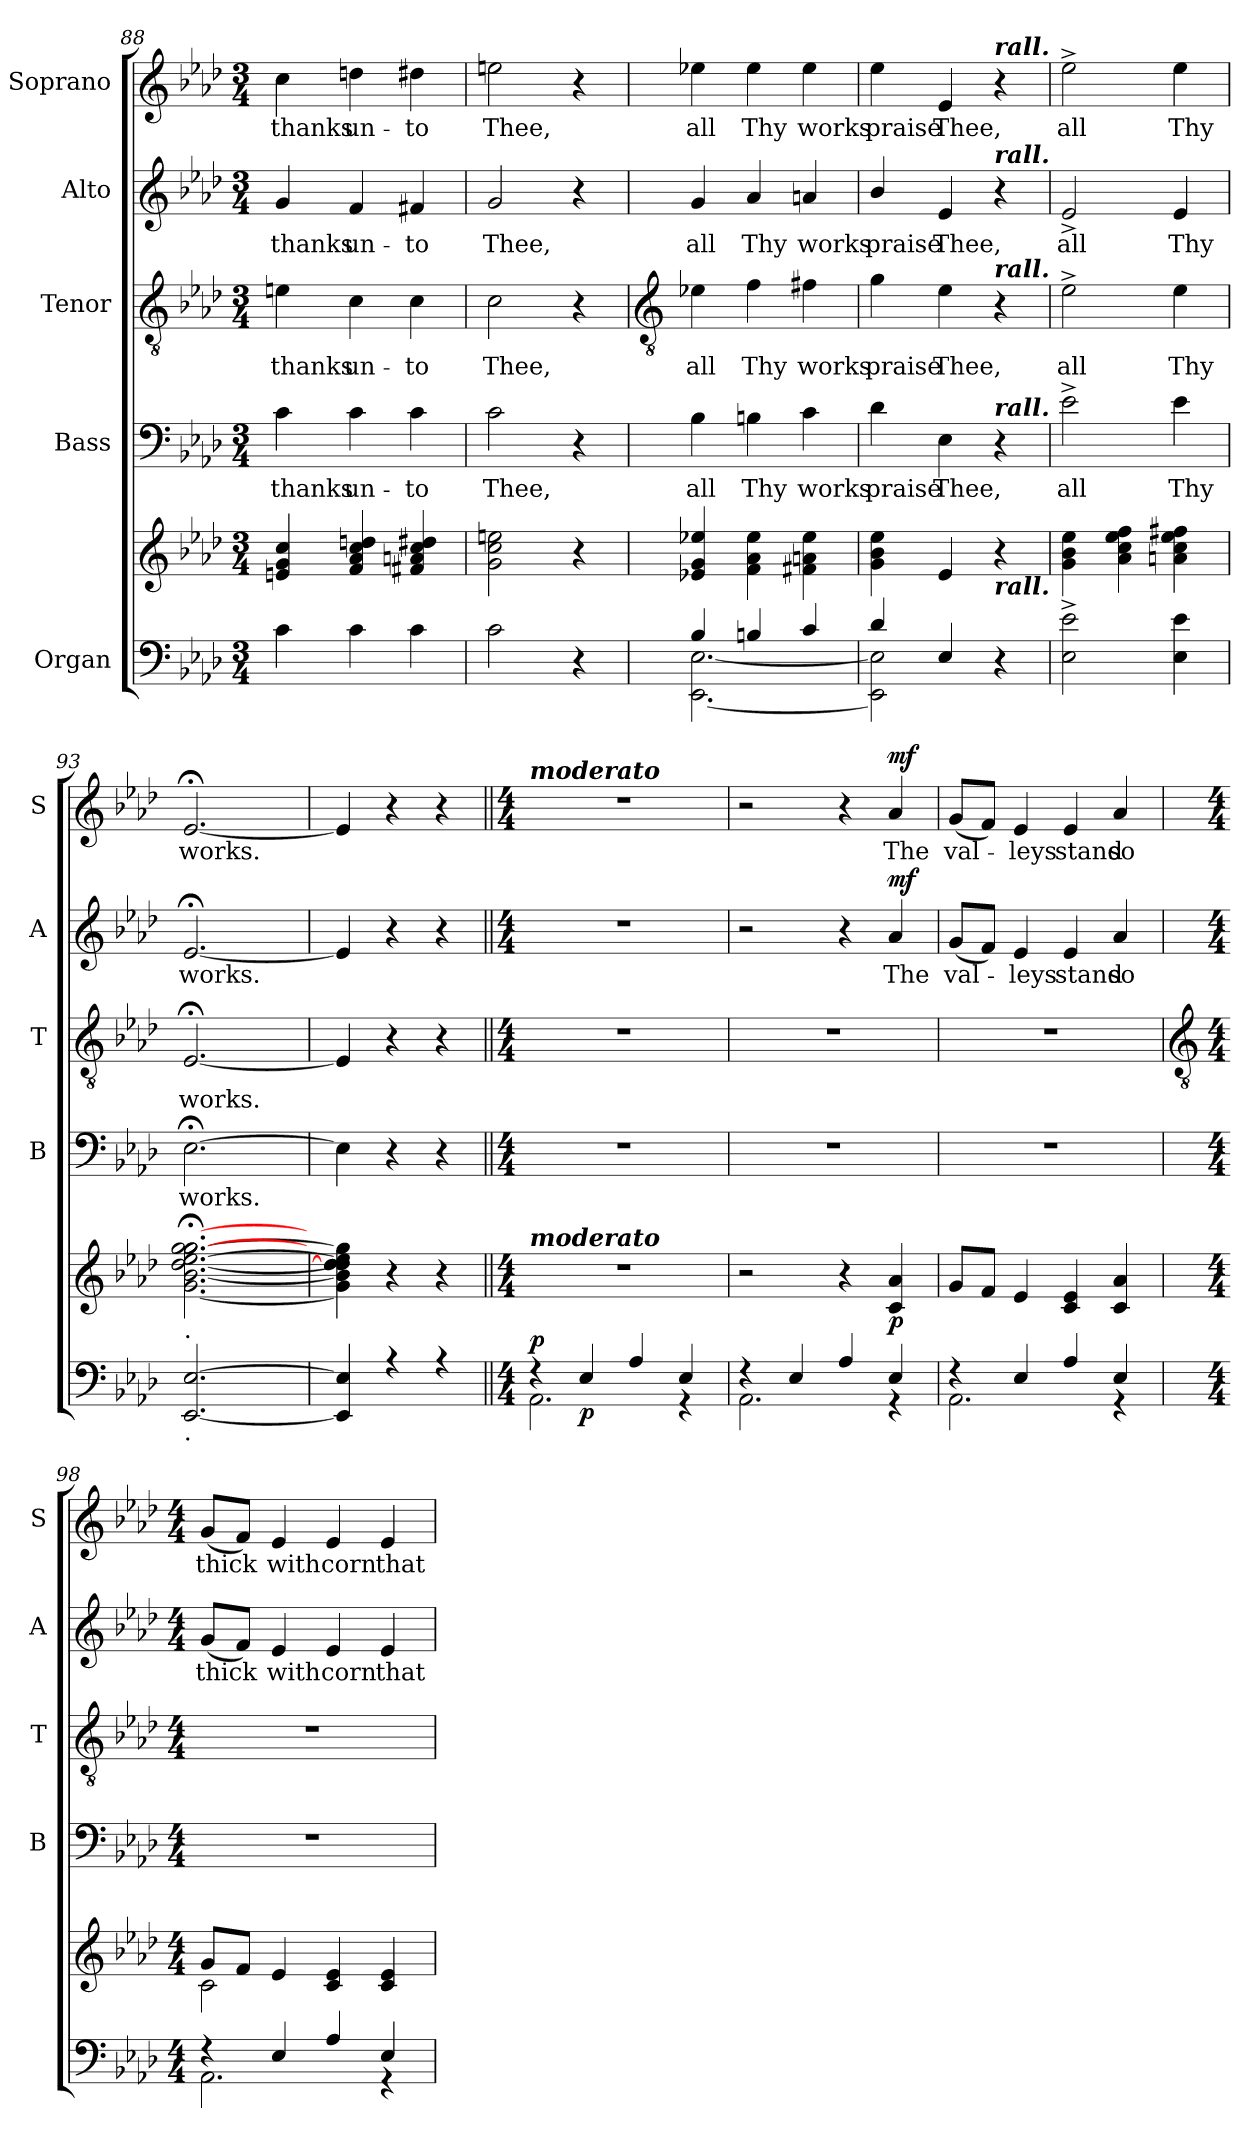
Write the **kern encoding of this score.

**kern	**kern	**dynam	**kern	**text	**kern	**text	**kern	**text	**dynam	**kern	**text	**dynam
*part5	*part5	*part5	*part4	*part4	*part3	*part3	*part2	*part2	*part2	*part1	*part1	*part1
*staff6	*staff5	*staff5/6	*staff4	*staff4	*staff3	*staff3	*staff2	*staff2	*staff2	*staff1	*staff1	*staff1
*I"Organ	*	*	*I"Bass	*	*I"Tenor	*	*I"Alto	*	*	*I"Soprano	*	*
*	*	*	*I'B	*	*I'T	*	*I'A	*	*	*I'S	*	*
*clefF4	*clefG2	*	*clefF4	*	*clefGv2	*	*clefG2	*	*	*clefG2	*	*
*k[b-e-a-d-]	*k[b-e-a-d-]	*	*k[b-e-a-d-]	*	*k[b-e-a-d-]	*	*k[b-e-a-d-]	*	*	*k[b-e-a-d-]	*	*
*A-:	*A-:	*	*A-:	*	*A-:	*	*A-:	*	*	*A-:	*	*
*M3/4	*M3/4	*	*M3/4	*	*M3/4	*	*M3/4	*	*	*M3/4	*	*
=88	=88	=88	=88	=88	=88	=88	=88	=88	=88	=88	=88	=88
!	!	!	!	!LO:LY:b	!	!LO:LY:b	!	!LO:LY:b	!	!	!LO:LY:b	!
4c\	4en/ 4g/ 4cc/	.	4c\	thanks	4en\	thanks	4g/	thanks	.	4cc\	thanks	.
!	!	!	!	!LO:LY:b	!	!LO:LY:b	!	!LO:LY:b	!	!	!LO:LY:b	!
4c\	4f/ 4a-/ 4cc/ 4ddn/	.	4c\	un-	4c\	un-	4f/	un-	.	4ddn\	un-	.
!	!	!	!	!LO:LY:b	!	!LO:LY:b	!	!LO:LY:b	!	!	!LO:LY:b	!
4c\	4f#X/ 4an/ 4cc/ 4dd#X/	.	4c\	-to	4c\	-to	4f#X/	-to	.	4dd#X\	-to	.
=89	=89	=89	=89	=89	=89	=89	=89	=89	=89	=89	=89	=89
!	!	!	!	!LO:LY:b	!	!LO:LY:b	!	!LO:LY:b	!	!	!LO:LY:b	!
2c\	2g\ 2cc\ 2een\	.	2c\	Thee,	2c\	Thee,	2g/	Thee,	.	2een\	Thee,	.
4r	4r	.	4r	.	4r	.	4r	.	.	4r	.	.
!!LO:LB:g=z
=90	=90	=90	=90	=90	=90	=90	=90	=90	=90	=90	=90	=90
*	*	*	*	*	*clefGv2	*	*	*	*	*	*	*
*^	*	*	*	*	*	*	*	*	*	*	*	*
!	!	!	!	!	!LO:LY:b	!	!LO:LY:b	!	!LO:LY:b	!	!	!LO:LY:b	!
4B-/	[2.EE-\ [2.E-\	4e-X/ 4g/ 4ee-X/	.	4B-\	all	4e-X\	all	4g/	all	.	4ee-X\	all	.
!	!	!	!	!	!LO:LY:b	!	!LO:LY:b	!	!LO:LY:b	!	!	!LO:LY:b	!
4Bn/	.	4f\ 4a-\ 4ee-\	.	4Bn\	Thy	4f\	Thy	4a-/	Thy	.	4ee-\	Thy	.
!	!	!	!	!	!LO:LY:b	!	!LO:LY:b	!	!LO:LY:b	!	!	!LO:LY:b	!
4c/	.	4f#X\ 4an\ 4ee-\	.	4c\	works	4f#X\	works	4an/	works	.	4ee-\	works	.
=91	=91	=91	=91	=91	=91	=91	=91	=91	=91	=91	=91	=91	=91
!	!	!	!	!	!LO:LY:b	!	!LO:LY:b	!	!LO:LY:b	!	!	!LO:LY:b	!
4d-/	2EE-\] 2E-\]	4g\ 4b-\ 4ee-\	.	4d-\	praise	4g\	praise	4b-/	praise	.	4ee-\	praise	.
!	!	!	!	!	!LO:LY:b	!	!LO:LY:b	!	!LO:LY:b	!	!	!LO:LY:b	!
4E-/	.	4e-/	.	4E-\	Thee,	4e-\	Thee,	4e-/	Thee,	.	4e-/	Thee,	.
!	!	!	!	!	!	!	!	!	!	!	!LO:TX:a:Bi:t=rall.	!	!
!	!	!	!	!	!	!	!	!LO:TX:a:Bi:t=rall.	!	!	!	!	!
!	!	!	!	!	!	!LO:TX:a:Bi:t=rall.	!	!	!	!	!	!	!
!	!	!	!	!LO:TX:a:Bi:t=rall.	!	!	!	!	!	!	!	!	!
!	!	!LO:TX:b:Bi:t=rall.	!	!	!	!	!	!	!	!	!	!	!
4r	4ryy	4r	.	4r	.	4r	.	4r	.	.	4r	.	.
=92	=92	=92	=92	=92	=92	=92	=92	=92	=92	=92	=92	=92	=92
!	!	!	!	!	!LO:LY:b	!	!LO:LY:b	!	!LO:LY:b	!	!	!LO:LY:b	!
2E-\^ 2e-\^	4ryy	4g\ 4b-\ 4ee-\	.	2e-^\	all	2e-^\	all	2e-^/	all	.	2ee-^\	all	.
.	4ryy	4a-\ 4cc\ 4ee-\ 4ff\	.	.	.	.	.	.	.	.	.	.	.
!	!	!	!	!	!LO:LY:b	!	!LO:LY:b	!	!LO:LY:b	!	!	!LO:LY:b	!
4E-\ 4e-\	4ryy	4an\ 4cc\ 4ee-\ 4ff#X\	.	4e-\	Thy	4e-\	Thy	4e-/	Thy	.	4ee-\	Thy	.
=93	=93	=93	=93	=93	=93	=93	=93	=93	=93	=93	=93	=93	=93
!	!	!LO:TX:b:t=.	!	!	!	!	!	!	!	!	!	!	!
!LO:TX:b:t=.	!	!	!	!	!	!	!	!	!	!	!	!	!
!	!	!	!	!	!LO:LY:b	!	!LO:LY:b	!	!LO:LY:b	!	!	!LO:LY:b	!
[2.EE-/ [2.E-/	2ryy	[2.g\;< [2.b-\;< [2.dd-\;< [2.ee-\;< [2.gg\;< [2.gg\;< [2.gg\;<	.	[2.E-;<\	works.	[2.E-;</	works.	[2.e-;</	works.	.	[2.e-;</	works.	.
.	4ryy	.	.	.	.	.	.	.	.	.	.	.	.
=94	=94	=94	=94	=94	=94	=94	=94	=94	=94	=94	=94	=94	=94
!	!LO:N:vis=1	!	!	!	!	!	!	!	!	!	!	!	!
4EE-/] 4E-/]	2.ryy	4g\] 4b-\] 4dd-\] 4dd-\] 4ee-\] 4gg\]	.	4E-\]	.	4E-/]	.	4e-/]	.	.	4e-/]	.	.
4r	.	4r	.	4r	.	4r	.	4r	.	.	4r	.	.
4r	.	4r	.	4r	.	4r	.	4r	.	.	4r	.	.
=95||	=95||	=95||	=95||	=95||	=95||	=95||	=95||	=95||	=95||	=95||	=95||	=95||	=95||
*M4/4	*	*M4/4	*	*M4/4	*	*M4/4	*	*M4/4	*	*	*M4/4	*	*
!	!	!	!	!	!	!	!	!	!	!	!LO:TX:a:Bi:t=moderato	!	!
!	!	!LO:TX:a:Bi:t=moderato	!	!	!	!	!	!	!	!	!	!	!
!	!	!	!LO:DY:a=2	!	!	!	!	!	!	!	!	!	!
4r	2.AA-\	1r	p	1r	.	1r	.	1r	.	.	1r	.	.
!	!	!	!LO:DY:b=2	!	!	!	!	!	!	!	!	!	!
4E-/	.	.	p	.	.	.	.	.	.	.	.	.	.
4A-/	.	.	.	.	.	.	.	.	.	.	.	.	.
4E-/	4r	.	.	.	.	.	.	.	.	.	.	.	.
=96	=96	=96	=96	=96	=96	=96	=96	=96	=96	=96	=96	=96	=96
4r	2.AA-\	2r	.	1r	.	1r	.	2r	.	.	2r	.	.
4E-/	.	.	.	.	.	.	.	.	.	.	.	.	.
4A-/	.	4r	.	.	.	.	.	4r	.	.	4r	.	.
!	!	!	!LO:DY:b	!	!	!	!	!	!LO:LY:b	!LO:DY:b	!	!LO:LY:b	!LO:DY:b
4E-/	4r	4c/ 4a-/	p	.	.	.	.	4a-/	The	mf	4a-/	The	mf
=97	=97	=97	=97	=97	=97	=97	=97	=97	=97	=97	=97	=97	=97
!	!	!	!	!	!	!	!	!	!LO:LY:b	!	!	!LO:LY:b	!
4r	2.AA-\	8g/L	.	1r	.	1r	.	(<8g/L	val-	.	(<8g/L	val-	.
.	.	8f/J	.	.	.	.	.	8f/J)	.	.	8f/J)	.	.
!	!	!	!	!	!	!	!	!	!LO:LY:b	!	!	!LO:LY:b	!
4E-/	.	4e-/	.	.	.	.	.	4e-/	leys	.	4e-/	leys	.
!	!	!	!	!	!	!	!	!	!LO:LY:b	!	!	!LO:LY:b	!
4A-/	.	4c/ 4e-/	.	.	.	.	.	4e-/	stand	.	4e-/	stand	.
!	!	!	!	!	!	!	!	!	!LO:LY:b	!	!	!LO:LY:b	!
4E-/	4r	4c/ 4a-/	.	.	.	.	.	4a-/	so	.	4a-/	so	.
!!LO:LB:g=z
=98	=98	=98	=98	=98	=98	=98	=98	=98	=98	=98	=98	=98	=98
*	*	*	*	*	*	*clefGv2	*	*	*	*	*	*	*
*M4/4	*	*M4/4	*	*M4/4	*	*M4/4	*	*M4/4	*	*	*M4/4	*	*
*	*	*^	*	*	*	*	*	*	*	*	*	*	*
!	!	!	!	!	!	!	!	!	!	!LO:LY:b	!	!	!LO:LY:b	!
4r	2.AA-\	8g/L	2c\	.	1r	.	1r	.	(<8g/L	thick	.	(<8g/L	thick	.
.	.	8f/J	.	.	.	.	.	.	8f/J)	.	.	8f/J)	.	.
!	!	!	!	!	!	!	!	!	!	!LO:LY:b	!	!	!LO:LY:b	!
4E-/	.	4e-/	.	.	.	.	.	.	4e-/	with	.	4e-/	with	.
!	!	!	!	!	!	!	!	!	!	!LO:LY:b	!	!	!LO:LY:b	!
4A-/	.	4c/ 4e-/	2ryy	.	.	.	.	.	4e-/	corn	.	4e-/	corn	.
!	!	!	!	!	!	!	!	!	!	!LO:LY:b	!	!	!LO:LY:b	!
4E-/	4r	4c/ 4e-/	.	.	.	.	.	.	4e-/	that	.	4e-/	that	.
*v	*v	*	*	*	*	*	*	*	*	*	*	*	*	*
*	*v	*v	*	*	*	*	*	*	*	*	*	*	*
=	=	=	=	=	=	=	=	=	=	=	=	=
*-	*-	*-	*-	*-	*-	*-	*-	*-	*-	*-	*-	*-
